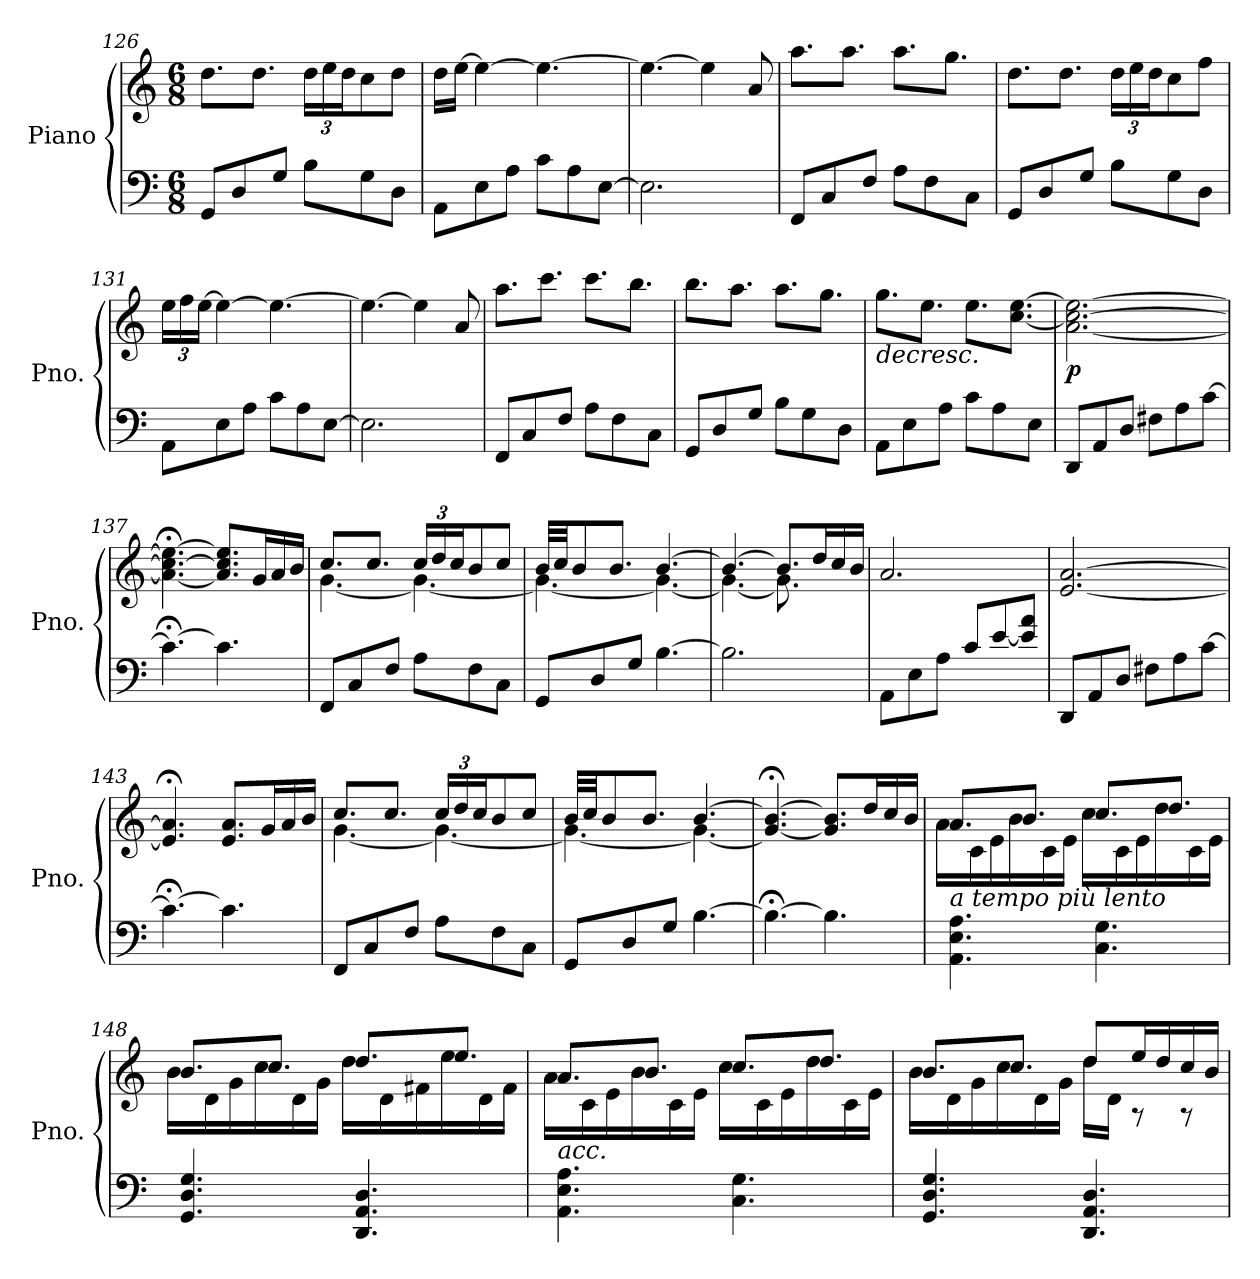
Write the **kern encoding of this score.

**kern	**kern	**dynam
*part1	*part1	*part1
*staff2	*staff1	*staff1/2
*I"Piano	*	*
*I'Pno.	*	*
*clefF4	*clefG2	*
*k[]	*k[]	*
*M6/8	*M6/8	*
=126	=126	=126
8GG/L	8.dd\L	.
8D/	.	.
.	8.dd\J	.
8G/J	.	.
*	*Xbrackettup	*
8B\L	24dd\LL	.
.	24ee\	.
.	24dd\J	.
8G\	8cc\	.
8D\J	8dd\J	.
=127	=127	=127
8AA\L	16dd\LL	.
.	[16ee\JJ	.
8E\	4ee\_	.
8A\J	.	.
8c\L	4.ee\_	.
8A\	.	.
[8E\J	.	.
=128	=128	=128
2.E\]	4.ee\_	.
.	4ee\]	.
.	8a/	.
!!LO:LB:g=z
=129	=129	=129
8FF/L	8.aa\L	.
8C/	.	.
.	8.aa\J	.
8F/J	.	.
8A\L	8.aa\L	.
8F\	.	.
.	8.gg\J	.
8C\J	.	.
=130	=130	=130
8GG/L	8.dd\L	.
8D/	.	.
.	8.dd\J	.
8G/J	.	.
8B\L	24dd\LL	.
.	24ee\	.
.	24dd\J	.
8G\	8cc\	.
8D\J	8ff\J	.
=131	=131	=131
8AA\L	24ee\LL	.
.	24ff\	.
.	[24ee\JJ	.
8E\	4ee\_	.
8A\J	.	.
8c\L	4.ee\_	.
8A\	.	.
[8E\J	.	.
=132	=132	=132
2.E\]	4.ee\_	.
.	4ee\]	.
.	8a/	.
!!LO:LB:g=z
=133	=133	=133
8FF/L	8.aa\L	.
8C/	.	.
.	8.ccc\J	.
8F/J	.	.
8A\L	8.ccc\L	.
8F\	.	.
.	8.bb\J	.
8C\J	.	.
=134	=134	=134
8GG/L	8.bb\L	.
8D/	.	.
.	8.aa\J	.
8G/J	.	.
8B\L	8.aa\L	.
8G\	.	.
.	8.gg\J	.
8D\J	.	.
=135	=135	=135
!	!	!LO:HP:b
8AA\L	8.gg\L	>
8E\	.	.
.	8.ee\J	.
8A\J	.	.
8c\L	8.ee\L	.
8A\	.	.
.	[8.cc\ [8.ee\J	.
8E\J	.	.
=136	=136	=136
!	!	!LO:DY:b
8DD/L	[2.a\ 2.cc\_ 2.ee\_	p
8AA/	.	.
8D/J	.	.
8F#X\L	.	.
8A\	.	.
[8c\J	.	.
!!LO:LB:g=z
=137	=137	=137
4.c;<\_	4.a\_;< 4.cc\_;< 4.ee\_;<	.
4.c\]	8.a/] 8.cc/] 8.ee/]L	.
.	16g/L	.
.	16a/	.
.	16b/JJ	.
=138	=138	=138
*	*^	*
8FF/L	8.cc/L	[4.g\	.
8C/	.	.	.
.	8.cc/J	.	.
8F/J	.	.	.
8A\L	24cc/LL	4.g\_	.
.	24dd/	.	.
.	24cc/J	.	.
8F\	8b/	.	.
8C\J	8cc/J	.	.
=139	=139	=139	=139
8GG/L	32b/LLL	4.g\_	.
.	32cc/JJ	.	.
.	8b/	.	.
8D/	.	.	.
.	8.b/J	.	.
8G/J	.	.	.
[4.B\	[4.b/	4.g\_	.
=140	=140	=140	=140
2.B\]	4.b/_	4.g\_	.
.	8.b/L]	8.g\]	.
.	16dd/L	16rDyy	.
.	16cc/	8rDyy	.
.	16b/JJ	.	.
*	*v	*v	*
!!LO:LB:g=z
=141	=141	=141
8AA\L	2.a/	.
8E\	.	.
8A\J	.	.
8c/L	.	.
[8e/	.	.
8e/] 8a/J	.	.
=142	=142	=142
8DD/L	[2.e/ [2.a/	.
8AA/	.	.
8D/J	.	.
8F#X\L	.	.
8A\	.	.
[8c\J	.	.
=143	=143	=143
4.c;<\_	4.e/];< 4.a/];<	.
4.c\]	8.e/ 8.a/L	.
.	16g/L	.
.	16a/	.
.	16b/JJ	.
=144	=144	=144
*	*^	*
8FF/L	8.cc/L	[4.g\	.
8C/	.	.	.
.	8.cc/J	.	.
8F/J	.	.	.
8A\L	24cc/LL	4.g\_	.
.	24dd/	.	.
.	24cc/J	.	.
8F\	8b/	.	.
8C\J	8cc/J	.	.
!!LO:LB:g=z	!!
=145	=145	=145	=145
8GG/L	32b/LLL	4.g\_	.
.	32cc/JJ	.	.
.	8b/	.	.
8D/	.	.	.
.	8.b/J	.	.
8G/J	.	.	.
[4.B\	[4.b/	4.g\_	.
*	*v	*v	*
=146	=146	=146
4.B;<\_	4.g/_;< 4.b/_;<	.
4.B\]	8.g/] 8.b/]L	.
.	16dd/L	.
.	16cc/	.
.	16b/JJ	.
.	.	]
!!LO:LB:g=z
=147	=147	=147
*	*^	*
!	!LO:TX:b:i:t=a tempo più lento	!	!
4.AA\ 4.E\ 4.A\	8.a/L	16a\LL	.
.	.	16c\	.
.	.	16e\	.
.	8.b/J	16b\	.
.	.	16c\	.
.	.	16e\JJ	.
4.C\ 4.G\	8.cc/L	16cc\LL	.
.	.	16c\	.
.	.	16e\	.
.	8.dd/J	16dd\	.
.	.	16c\	.
.	.	16e\JJ	.
=148	=148	=148	=148
4.GG/ 4.D/ 4.G/	8.b/L	16b\LL	.
.	.	16d\	.
.	.	16g\	.
.	8.cc/J	16cc\	.
.	.	16d\	.
.	.	16g\JJ	.
4.DD/ 4.AA/ 4.D/	8.dd/L	16dd\LL	.
.	.	16d\	.
.	.	16f#X\	.
.	8.ee/J	16ee\	.
.	.	16d\	.
.	.	16f#\JJ	.
!!LO:PB:g=z	!!
=149	=149	=149	=149
!	!LO:TX:b:i:t=acc.	!	!
4.AA\ 4.E\ 4.A\	8.a/L	16a\LL	.
.	.	16c\	.
.	.	16e\	.
.	8.b/J	16b\	.
.	.	16c\	.
.	.	16e\JJ	.
4.C\ 4.G\	8.cc/L	16cc\LL	.
.	.	16c\	.
.	.	16e\	.
.	8.dd/J	16dd\	.
.	.	16c\	.
.	.	16e\JJ	.
=150	=150	=150	=150
4.GG/ 4.D/ 4.G/	8.b/L	16b\LL	.
.	.	16d\	.
.	.	16g\	.
.	8.cc/J	16cc\	.
.	.	16d\	.
.	.	16g\JJ	.
4.DD/ 4.AA/ 4.D/	8dd/L	16dd\LL	.
.	.	16d\JJ	.
.	16ee/L	8rA	.
.	16dd/	.	.
.	16cc/	8rA	.
.	16b/JJ	.	.
*	*v	*v	*
=	=	=
*-	*-	*-
